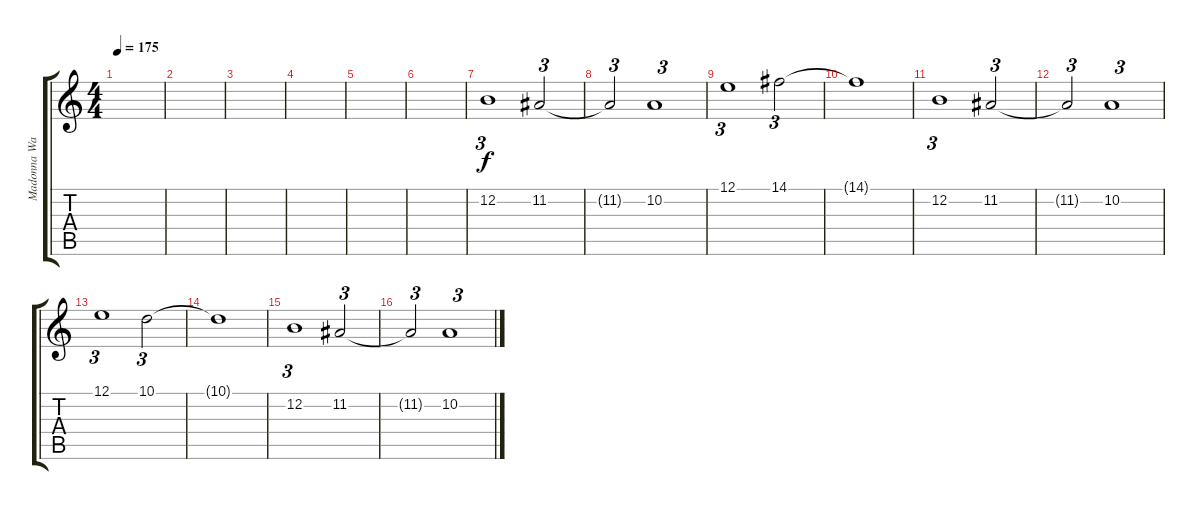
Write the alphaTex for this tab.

\track ("Madonna Wayne Gacy" "Madonna Wa") {instrument synthstrings1}
\staff {score tabs}
\tuning (E4 B3 G3 D3 A2 E2) {hide}
\ts (4 4)
\tempo 175
\clef g2
\ks c
|
|
|
|
|
|
12.2.1{tu (3 2)} 11.2.2{tu (3 2)} |
11.2{t}.2{tu (3 2)} 10.2.1{tu (3 2)} |
12.1.1{tu (3 2)} 14.1.2{tu (3 2)} |
14.1{t}.1 |
12.2.1{tu (3 2)} 11.2.2{tu (3 2)} |
11.2{t}.2{tu (3 2)} 10.2.1{tu (3 2)} |
12.1.1{tu (3 2)} 10.1.2{tu (3 2)} |
10.1{t}.1 |
12.2.1{tu (3 2)} 11.2.2{tu (3 2)} |
11.2{t}.2{tu (3 2)} 10.2.1{tu (3 2)}
